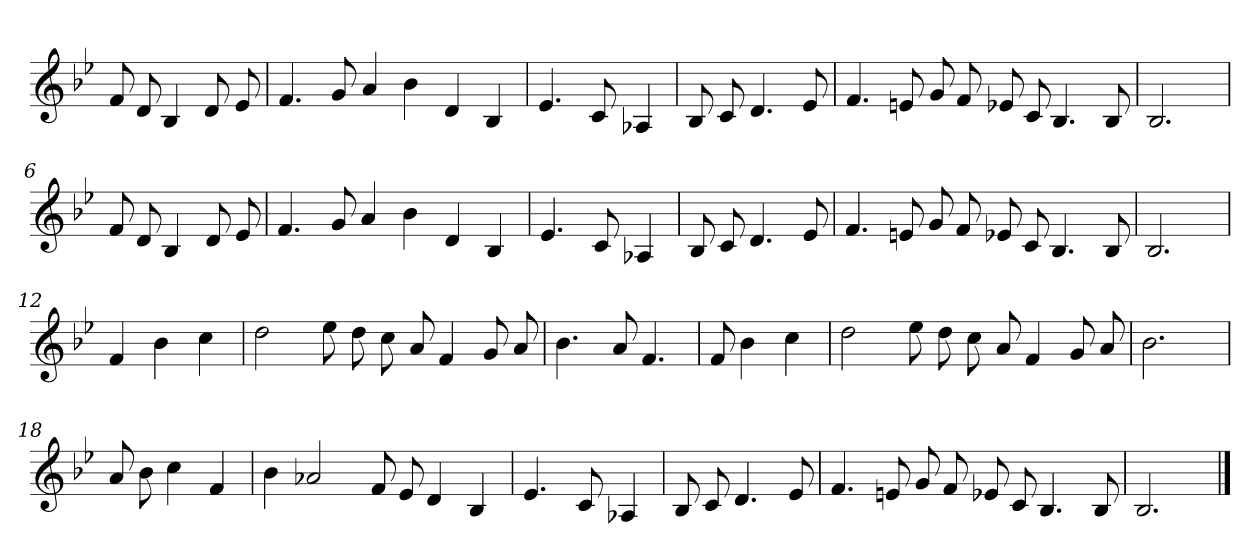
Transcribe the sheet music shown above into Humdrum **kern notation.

**kern
*part1
*staff1
*clefG2
*k[b-e-]
*B-:
=
8f
8d
4B-
8d
8e-
=1
4.f
8g
4a
4b-
4d
4B-
=2
4.e-
8c
4A-X
=3
8B-
8c
4.d
8e-
=4
4.f
8en
8g
8f
8e-X
8c
4.B-
8B-
=5
2.B-
=6
8f
8d
4B-
8d
8e-
=7
4.f
8g
4a
4b-
4d
4B-
=8
4.e-
8c
4A-X
=9
8B-
8c
4.d
8e-
=10
4.f
8en
8g
8f
8e-X
8c
4.B-
8B-
=11
2.B-
=12
4f
4b-
4cc
=13
2dd
8ee-
8dd
8cc
8a
4f
8g
8a
=14
4.b-
8a
4.f
=15
8f
4b-
4cc
=16
2dd
8ee-
8dd
8cc
8a
4f
8g
8a
=17
2.b-
=18
8a
8b-
4cc
4f
=19
4b-
2a-X
8f
8e-
4d
4B-
=20
4.e-
8c
4A-X
=21
8B-
8c
4.d
8e-
=22
4.f
8en
8g
8f
8e-X
8c
4.B-
8B-
=23
2.B-
==
*-
